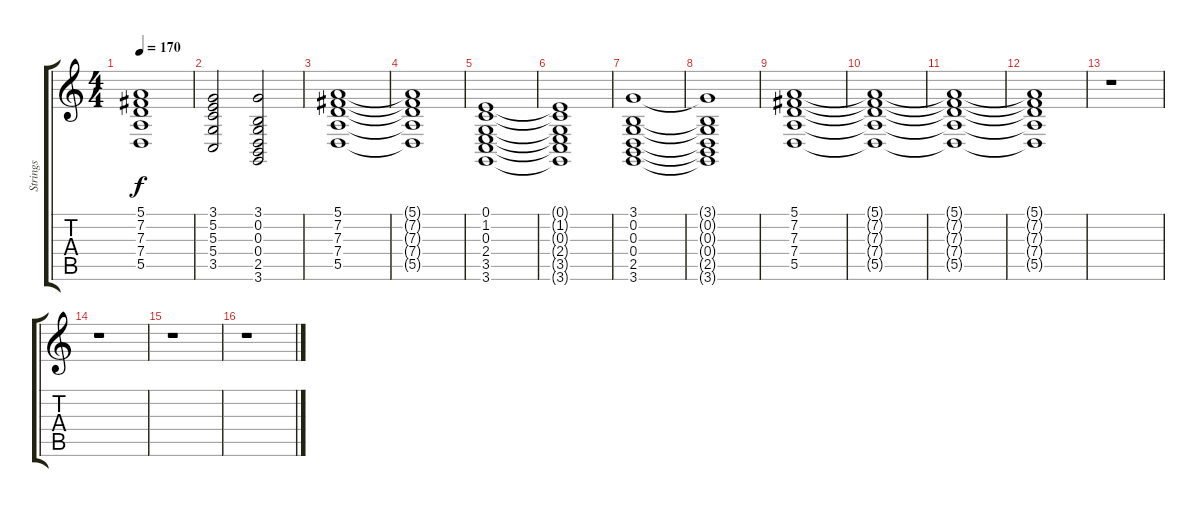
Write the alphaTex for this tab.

\track ("Strings" "Strings") {instrument violin}
\staff {score tabs}
\tuning (E4 B3 G3 D3 A2 E2) {hide}
\ts (4 4)
\tempo 170
\clef g2
\ks c
(5.1{t} 7.2{t} 7.3{t} 7.4{t} 5.5{t}).1{dy f} |
(3.1 5.2 5.3 5.4 3.5).2 (3.1 0.2 0.3 0.4 2.5 3.6).2 |
(5.1 7.2 7.3 7.4 5.5).1 |
(5.1{t} 7.2{t} 7.3{t} 7.4{t} 5.5{t}).1 |
(0.1 1.2 0.3 2.4 3.5 3.6).1 |
(0.1{t} 1.2{t} 0.3{t} 2.4{t} 3.5{t} 3.6{t}).1 |
(3.1 0.2 0.3 0.4 2.5 3.6).1 |
(3.1{t} 0.2{t} 0.3{t} 0.4{t} 2.5{t} 3.6{t}).1 |
(5.1 7.2 7.3 7.4 5.5).1 |
(5.1{t} 7.2{t} 7.3{t} 7.4{t} 5.5{t}).1 |
(5.1{t} 7.2{t} 7.3{t} 7.4{t} 5.5{t}).1 |
(5.1{t} 7.2{t} 7.3{t} 7.4{t} 5.5{t}).1 |
r.1 |
r.1 |
r.1 |
r.1
